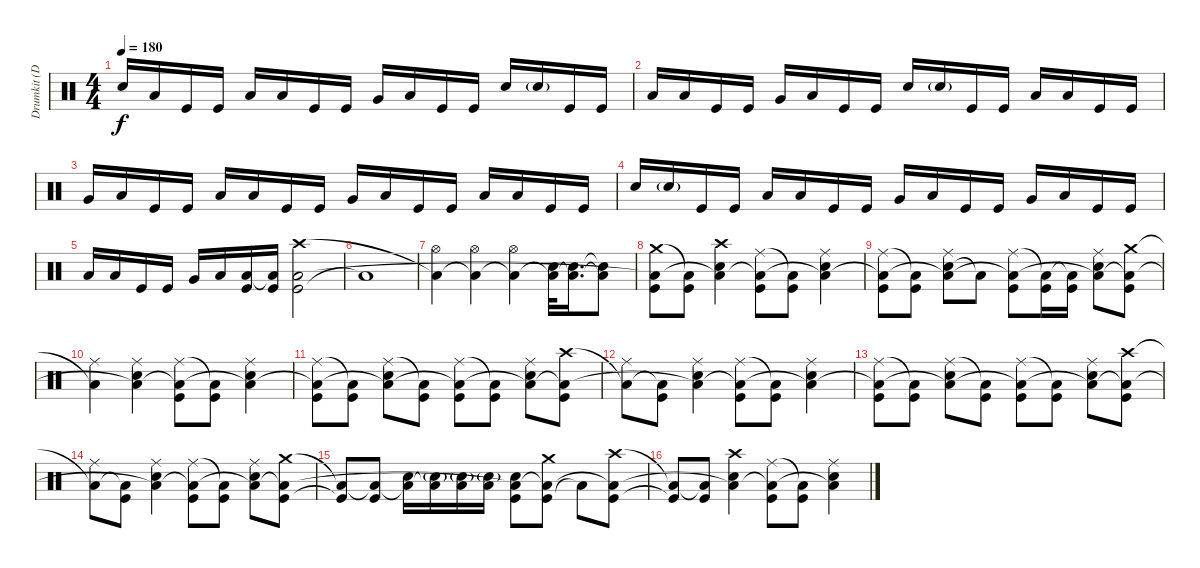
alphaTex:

\track ("Drumkit (DeGrasso)" "Drumkit (D") {instrument percussion}
\staff {score}
\articulation defaults
\ts (4 4)
\tempo 180
\clef neutral
\ks c "Snare (hit) 2".16{dy f} "Low Floor Tom (hit)".16 "Kick (hit)".16 "Kick (hit)".16 "Low Tom (hit)".16 "Low Floor Tom (hit)".16 "Kick (hit)".16 "Kick (hit)".16 "Very Low Tom (hit)".16 "Low Floor Tom (hit)".16 "Kick (hit)".16 "Kick (hit)".16 "Snare (hit) 2".16 "Snare (hit) 2"{g}.16 "Kick (hit)".16 "Kick (hit)".16
|
"Low Tom (hit)".16 "Low Floor Tom (hit)".16 "Kick (hit)".16 "Kick (hit)".16 "Very Low Tom (hit)".16 "Low Floor Tom (hit)".16 "Kick (hit)".16 "Kick (hit)".16 "Snare (hit) 2".16 "Snare (hit) 2"{g}.16 "Kick (hit)".16 "Kick (hit)".16 "Low Tom (hit)".16 "Low Floor Tom (hit)".16 "Kick (hit)".16 "Kick (hit)".16 |
"Very Low Tom (hit)".16 "Low Floor Tom (hit)".16 "Kick (hit)".16 "Kick (hit)".16 "Low Tom (hit)".16 "Low Floor Tom (hit)".16 "Kick (hit)".16 "Kick (hit)".16 "Very Low Tom (hit)".16 "Low Floor Tom (hit)".16 "Kick (hit)".16 "Kick (hit)".16 "Low Tom (hit)".16 "Low Floor Tom (hit)".16 "Kick (hit)".16 "Kick (hit)".16 |
"Snare (hit) 2".16 "Snare (hit) 2"{g}.16 "Kick (hit)".16 "Kick (hit)".16 "Low Tom (hit)".16 "Low Floor Tom (hit)".16 "Kick (hit)".16 "Kick (hit)".16 "Very Low Tom (hit)".16 "Low Floor Tom (hit)".16 "Kick (hit)".16 "Kick (hit)".16 "Very Low Tom (hit)".16 "Low Floor Tom (hit)".16 "Kick (hit)".16 "Kick (hit)".16 |
"Low Tom (hit)".16 "Low Floor Tom (hit)".16 "Kick (hit)".16 "Kick (hit)".16 "Very Low Tom (hit)".16 "Low Floor Tom (hit)".16 ("Kick (hit)" "Low Floor Tom (hit)").16 ("Kick (hit)" "Low Floor Tom (hit)"{t}).16 ("Kick (hit)" "Crash high (hit)" "Low Floor Tom (hit)").2 |
"Low Floor Tom (hit)"{t}.1 |
("Hi-Hat (open)" "Low Floor Tom (hit)"{t}).4 ("Hi-Hat (open)" "Low Floor Tom (hit)"{t}).4 ("Hi-Hat (open)" "Low Floor Tom (hit)"{t}).4 ("Snare (hit) 2" "Low Floor Tom (hit)"{t}).32 ("Snare (hit) 2" "Low Floor Tom (hit)"{t}).16{d} ("Snare (hit) 2"{t} "Low Floor Tom (hit)"{t}).8 |
("Kick (hit)" "Crash medium (hit)" "Low Floor Tom (hit)"{t}).8 ("Kick (hit)" "Low Floor Tom (hit)"{t}).8 ("Snare (hit) 2" "Crash high (hit)" "Low Floor Tom (hit)"{t}).4 ("Kick (hit)" "Ride (middle)" "Low Floor Tom (hit)"{t}).8 ("Kick (hit)" "Low Floor Tom (hit)"{t}).8 ("Snare (hit) 2" "Ride (middle)" "Low Floor Tom (hit)"{t}).4 |
("Kick (hit)" "Ride (middle)" "Low Floor Tom (hit)"{t}).8 ("Kick (hit)" "Low Floor Tom (hit)"{t}).8 ("Snare (hit) 2" "Ride (middle)" "Low Floor Tom (hit)"{t}).8 "Low Floor Tom (hit)"{t}.8 ("Kick (hit)" "Ride (middle)" "Low Floor Tom (hit)"{t}).8 ("Kick (hit)" "Low Floor Tom (hit)"{t}).16 ("Kick (hit)" "Low Floor Tom (hit)"{t}).16 ("Snare (hit) 2" "Ride (middle)" "Low Floor Tom (hit)"{t}).8 ("Kick (hit)" "Crash medium (hit)" "Low Floor Tom (hit)"{t}).8 |
("Ride (middle)" "Low Floor Tom (hit)"{t}).4 ("Snare (hit) 2" "Ride (middle)" "Low Floor Tom (hit)"{t}).4 ("Kick (hit)" "Ride (middle)" "Low Floor Tom (hit)"{t}).8 ("Kick (hit)" "Low Floor Tom (hit)"{t}).8 ("Snare (hit) 2" "Ride (middle)" "Low Floor Tom (hit)"{t}).4 |
("Kick (hit)" "Ride (middle)" "Low Floor Tom (hit)"{t}).8 ("Kick (hit)" "Low Floor Tom (hit)"{t}).8 ("Snare (hit) 2" "Ride (middle)" "Low Floor Tom (hit)"{t}).8 ("Kick (hit)" "Low Floor Tom (hit)"{t}).8 ("Kick (hit)" "Ride (middle)" "Low Floor Tom (hit)"{t}).8 ("Kick (hit)" "Low Floor Tom (hit)"{t}).8 ("Snare (hit) 2" "Ride (middle)" "Low Floor Tom (hit)"{t}).8 ("Kick (hit)" "Crash high (hit)" "Low Floor Tom (hit)"{t}).8 |
("Ride (middle)" "Low Floor Tom (hit)"{t}).8 ("Kick (hit)" "Low Floor Tom (hit)"{t}).8 ("Snare (hit) 2" "Ride (middle)" "Low Floor Tom (hit)"{t}).4 ("Kick (hit)" "Ride (middle)" "Low Floor Tom (hit)"{t}).8 ("Kick (hit)" "Low Floor Tom (hit)"{t}).8 ("Snare (hit) 2" "Ride (middle)" "Low Floor Tom (hit)"{t}).4 |
("Kick (hit)" "Ride (middle)" "Low Floor Tom (hit)"{t}).8 ("Kick (hit)" "Low Floor Tom (hit)"{t}).8 ("Snare (hit) 2" "Ride (middle)" "Low Floor Tom (hit)"{t}).8 ("Kick (hit)" "Low Floor Tom (hit)"{t}).8 ("Kick (hit)" "Ride (middle)" "Low Floor Tom (hit)"{t}).8 ("Kick (hit)" "Low Floor Tom (hit)"{t}).8 ("Snare (hit) 2" "Ride (middle)" "Low Floor Tom (hit)"{t}).8 ("Kick (hit)" "Crash high (hit)" "Low Floor Tom (hit)"{t}).8 |
("Ride (middle)" "Low Floor Tom (hit)"{t}).8 ("Kick (hit)" "Low Floor Tom (hit)"{t}).8 ("Snare (hit) 2" "Ride (middle)" "Low Floor Tom (hit)"{t}).4 ("Kick (hit)" "Ride (middle)" "Low Floor Tom (hit)"{t}).8 ("Kick (hit)" "Low Floor Tom (hit)"{t}).8 ("Snare (hit) 2" "Ride (middle)" "Low Floor Tom (hit)"{t}).8 ("Kick (hit)" "Crash medium (hit)" "Low Floor Tom (hit)"{t}).8 |
("Kick (hit)"{t} "Low Floor Tom (hit)"{t}).8 ("Kick (hit)" "Low Floor Tom (hit)"{t}).8 ("Snare (hit) 2" "Low Floor Tom (hit)"{t}).16 ("Snare (hit) 2"{g} "Low Floor Tom (hit)"{t}).16 ("Snare (hit) 2"{g} "Low Floor Tom (hit)"{t}).16 ("Snare (hit) 2"{g} "Low Floor Tom (hit)"{t}).16 ("Kick (hit)" "Snare (hit) 2" "Low Floor Tom (hit)"{t}).8 ("Kick (hit)" "Crash medium (hit)" "Low Floor Tom (hit)"{t}).8 "Low Floor Tom (hit)"{t}.8 ("Kick (hit)" "Crash high (hit)" "Low Floor Tom (hit)"{t}).8 |
("Kick (hit)"{t} "Low Floor Tom (hit)"{t}).8 ("Kick (hit)" "Low Floor Tom (hit)"{t}).8 ("Snare (hit) 2" "Crash high (hit)" "Low Floor Tom (hit)"{t}).4 ("Kick (hit)" "Ride (middle)" "Low Floor Tom (hit)"{t}).8 ("Kick (hit)" "Low Floor Tom (hit)"{t}).8 ("Snare (hit) 2" "Ride (middle)" "Low Floor Tom (hit)"{t}).4
